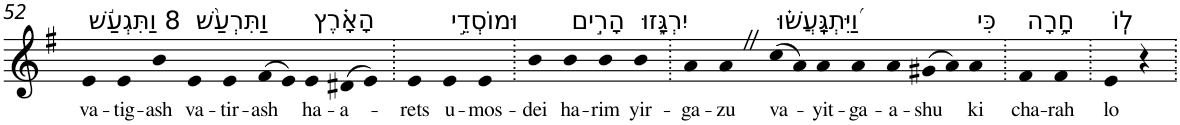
**kern	**text
*part1	*part1
*staff1	*staff1
*I"Piano	*
*I'Pno	*
!!LO:PB:g=z
*clefG2	*
*k[f#]	*
*G:	*
=52	=52
!LO:TX:a:t=8 וַתִּגְעַ֬שׁ	!
!	!LO:LY:b
4e	va-
!	!LO:LY:b
4e	-tig-
!	!LO:LY:b
4b	-ash
!LO:TX:a:t=וַתִּרְעַ֨שׁ	!
!	!LO:LY:b
4e	va-
!	!LO:LY:b
4e	-tir-
!	!LO:LY:b
(>8f#	-ash
8e)	.
!LO:TX:a:t=הָאָ֗רֶץ	!
!	!LO:LY:b
4e	ha-
!	!LO:LY:b
(>8d#X	-a-
8e)	.
=53.	=53.
!	!LO:LY:b
4e	-rets
!LO:TX:a:t=וּמוֹסְדֵ֣י	!
!	!LO:LY:b
4e	u-
!	!LO:LY:b
4e	-mos-
=54.	=54.
!	!LO:LY:b
4b	-dei
!LO:TX:a:t=הָרִ֣ים	!
!	!LO:LY:b
4b	ha-
!	!LO:LY:b
4b	-rim
!LO:TX:a:t=יִרְגָּ֑זוּ	!
!	!LO:LY:b
4b	yir-
=55.	=55.
!	!LO:LY:b
4a	-ga-
!	!LO:LY:b
4aZ	-zu
!LO:TX:a:t=וַ֝יִּתְגָּֽעֲשׁ֗וּ	!
!	!LO:LY:b
(>8cc	va-
8a)	.
!	!LO:LY:b
4a	-yit-
!	!LO:LY:b
4a	-ga-
!	!LO:LY:b
4a	-a-
!	!LO:LY:b
(>8g#X	-shu
8a)	.
!LO:TX:a:t=כִּי	!
!	!LO:LY:b
4a	ki
=56.	=56.
!LO:TX:a:t=חָ֥רָה	!
!	!LO:LY:b
4f#	cha-
!	!LO:LY:b
4f#	-rah
=57.	=57.
!LO:TX:a:t=לֽוֹ	!
!	!LO:LY:b
4e	lo
4r	.
=.	=.
*-	*-
